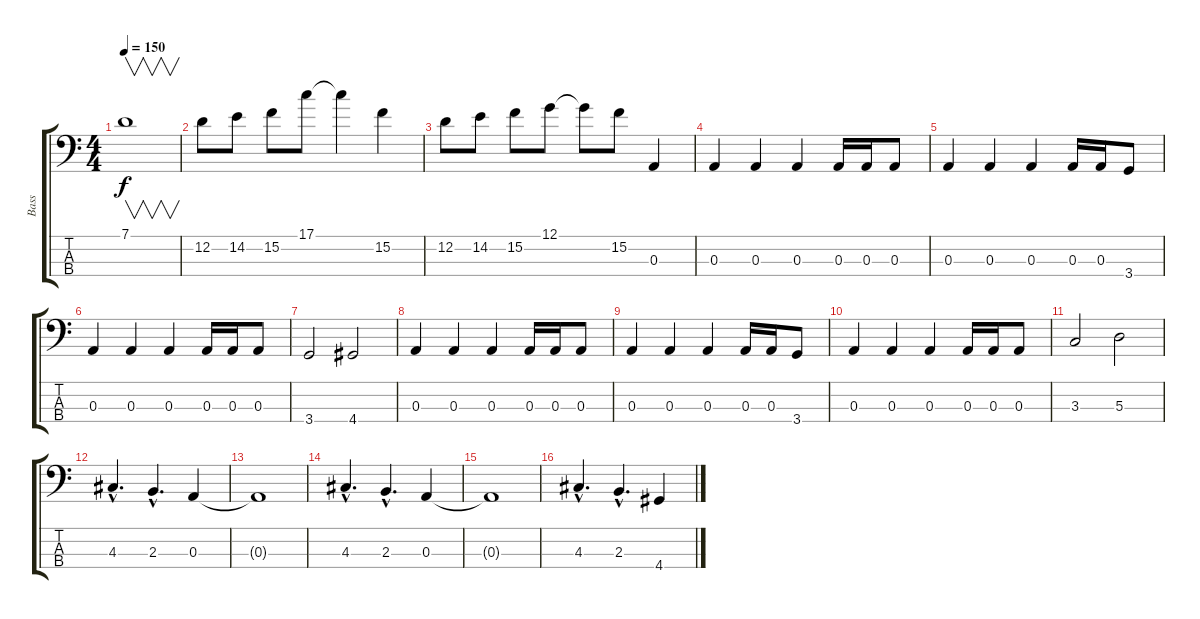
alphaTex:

\track ("Bass" "Bass") {instrument electricbassfinger}
\staff {score tabs}
\tuning (G2 D2 A1 E1) {hide}
\ts (4 4)
\tempo 150
\clef f4
\ks c
7.1.1{v dy f} |
12.2.8 14.2.8 15.2.8 17.1.8 17.1{t}.4 15.2.4 |
12.2.8 14.2.8 15.2.8 12.1.8 12.1{t}.8 15.2.8 0.3.4 |
0.3.4 0.3.4 0.3.4 0.3.16 0.3.16 0.3.8 |
0.3.4 0.3.4 0.3.4 0.3.16 0.3.16 3.4.8 |
0.3.4 0.3.4 0.3.4 0.3.16 0.3.16 0.3.8 |
3.4.2 4.4.2 |
0.3.4 0.3.4 0.3.4 0.3.16 0.3.16 0.3.8 |
0.3.4 0.3.4 0.3.4 0.3.16 0.3.16 3.4.8 |
0.3.4 0.3.4 0.3.4 0.3.16 0.3.16 0.3.8 |
3.3.2 5.3.2 |
4.3{hac}.4{d} 2.3{hac}.4{d} 0.3.4 |
0.3{t}.1 |
4.3{hac}.4{d} 2.3{hac}.4{d} 0.3.4 |
0.3{t}.1 |
4.3{hac}.4{d} 2.3{hac}.4{d} 4.4.4
